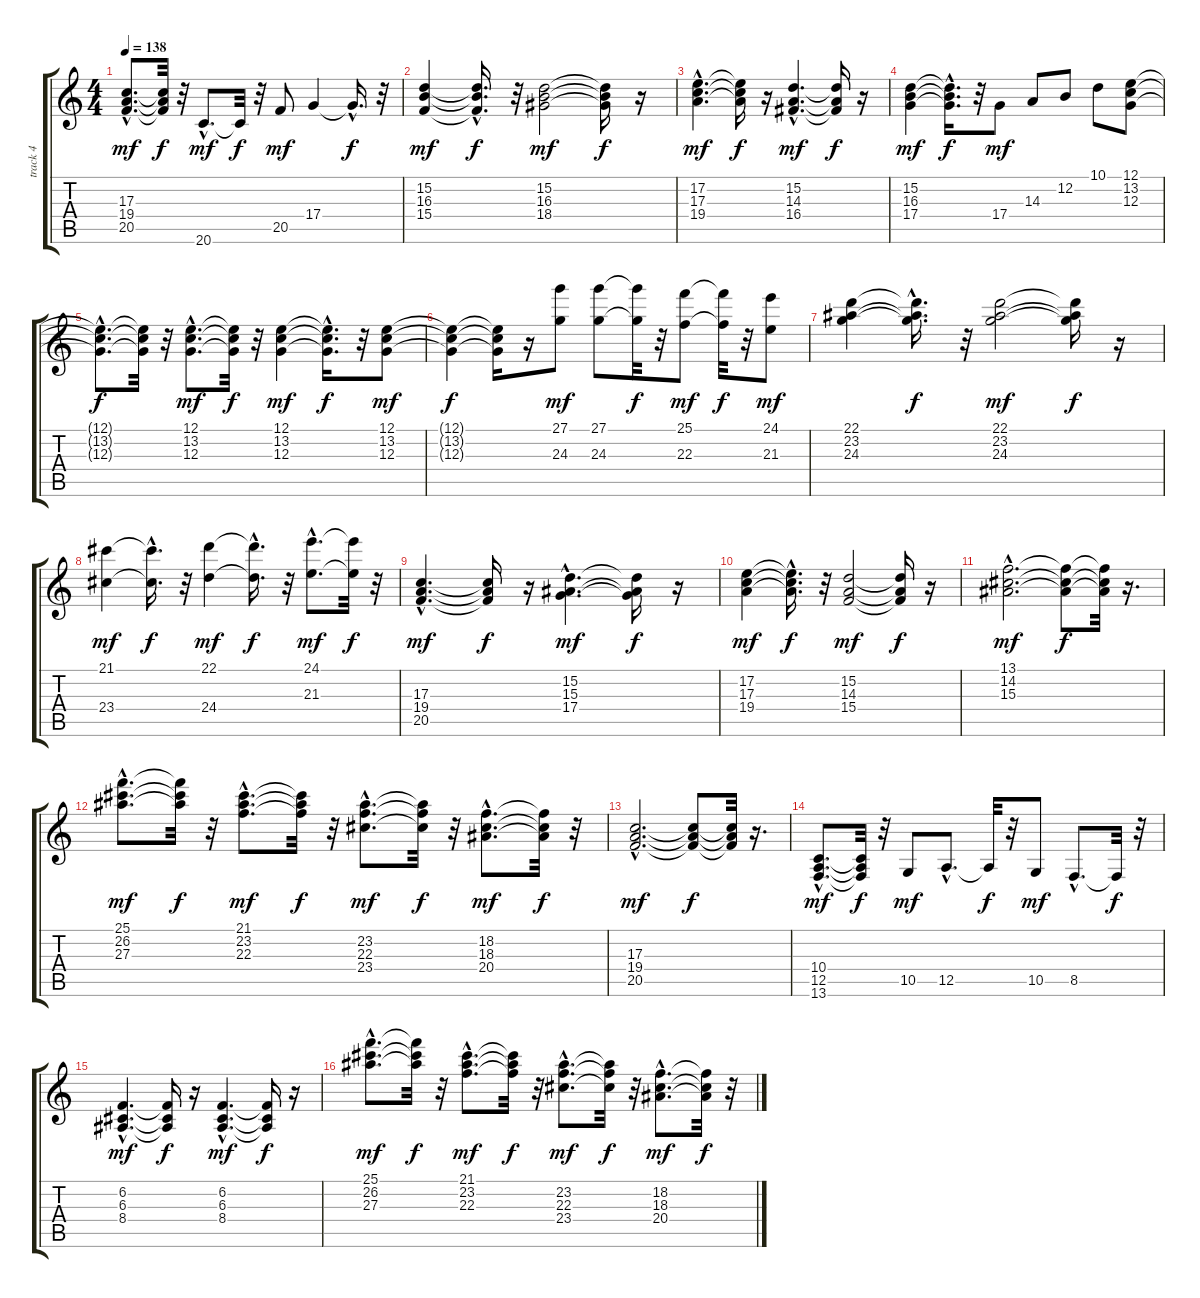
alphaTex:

\track ("track 4 " "track 4 ") {instrument electricgrandpiano}
\staff {score tabs}
\tuning (E4 B3 G3 D3 A2 E2) {hide}
\ts (4 4)
\tempo 138
\clef g2
\ks c
(17.3{hac} 19.4{hac} 20.5{hac}).8{d dy mf} (17.3{t} 19.4{t} 20.5{t}).32{dy f} r.32 20.6{hac}.8{d dy mf} 20.6{t}.32{dy f} r.32 20.5.8{dy mf} 17.4.4 17.4{hac t}.16{d dy f} r.32 |
(15.2 16.3 15.4).4{dy mf} (15.2{hac t} 16.3{hac t} 15.4{hac t}).16{d dy f} r.32 (15.2 16.3 18.4).2{dy mf} (15.2{t} 16.3{t} 18.4{t}).16{dy f} r.16 |
(17.2{hac} 17.3{hac} 19.4{hac}).4{d dy mf} (17.2{t} 17.3{t} 19.4{t}).16{dy f} r.16 (15.2{hac} 14.3{hac} 16.4{hac}).4{d dy mf} (15.2{t} 14.3{t} 16.4{t}).16{dy f} r.16 |
(15.2 16.3 17.4).4{dy mf} (15.2{hac t} 16.3{hac t} 17.4{hac t}).16{d dy f} r.32 17.4.8{dy mf} 14.3.8 12.2.8 10.1.8 (12.1 13.2 12.3).8 |
(12.1{hac t} 13.2{hac t} 12.3{hac t}).8{d dy f} (12.1{t} 13.2{t} 12.3{t}).32 r.32 (12.1{hac} 13.2{hac} 12.3{hac}).8{d dy mf} (12.1{t} 13.2{t} 12.3{t}).32{dy f} r.32 (12.1 13.2 12.3).4{dy mf} (12.1{hac t} 13.2{hac t} 12.3{hac t}).16{d dy f} r.32 (12.1 13.2 12.3).8{dy mf} |
(12.1{t} 13.2{t} 12.3{t}).4{dy f} (12.1{t} 13.2{t} 12.3{t}).16 r.16 (27.1 24.3).8{dy mf} (27.1 24.3).8 (27.1{t} 24.3{t}).32{dy f} r.32 (25.1 22.3).8{dy mf} (25.1{t} 22.3{t}).32{dy f} r.32 (24.1 21.3).8{dy mf} |
(22.1 23.2 24.3).4 (22.1{hac t} 23.2{hac t} 24.3{hac t}).16{d dy f} r.32 (22.1 23.2 24.3).2{dy mf} (22.1{t} 23.2{t} 24.3{t}).16{dy f} r.16 |
(21.1 23.4).4{dy mf} (21.1{hac t} 23.4{hac t}).16{d dy f} r.32 (22.1 24.4).4{dy mf} (22.1{hac t} 24.4{hac t}).16{d dy f} r.32 (24.1{hac} 21.3{hac}).8{d dy mf} (24.1{t} 21.3{t}).32{dy f} r.32 |
(17.3{hac} 19.4{hac} 20.5{hac}).4{d dy mf} (17.3{t} 19.4{t} 20.5{t}).16{dy f} r.16 (15.2{hac} 15.3{hac} 17.4{hac}).4{d dy mf} (15.2{t} 15.3{t} 17.4{t}).16{dy f} r.16 |
(17.2 17.3 19.4).4{dy mf} (17.2{hac t} 17.3{hac t} 19.4{hac t}).16{d dy f} r.32 (15.2 14.3 15.4).2{dy mf} (15.2{t} 14.3{t} 15.4{t}).16{dy f} r.16 |
(13.1{hac} 14.2{hac} 15.3{hac}).2{d dy mf} (13.1{t} 14.2{t} 15.3{t}).8{dy f} (13.1{t} 14.2{t} 15.3{t}).32 r.16{d} |
(25.1{hac} 26.2{hac} 27.3{hac}).8{d dy mf} (25.1{t} 26.2{t} 27.3{t}).32{dy f} r.32 (21.1{hac} 23.2{hac} 22.3{hac}).8{d dy mf} (21.1{t} 23.2{t} 22.3{t}).32{dy f} r.32 (23.2{hac} 22.3{hac} 23.4{hac}).8{d dy mf} (23.2{t} 22.3{t} 23.4{t}).32{dy f} r.32 (18.2{hac} 18.3{hac} 20.4{hac}).8{d dy mf} (18.2{t} 18.3{t} 20.4{t}).32{dy f} r.32 |
(17.3{hac} 19.4{hac} 20.5{hac}).2{d dy mf} (17.3{t} 19.4{t} 20.5{t}).8{dy f} (17.3{t} 19.4{t} 20.5{t}).32 r.16{d} |
(10.4{hac} 12.5{hac} 13.6{hac}).8{d dy mf} (10.4{t} 12.5{t} 13.6{t}).32{dy f} r.32 10.5.8{dy mf} 12.5{hac}.8{d} 12.5{t}.32{dy f} r.32 10.5.8{dy mf} 8.5{hac}.8{d} 8.5{t}.32{dy f} r.32 |
(6.2{hac} 6.3{hac} 8.4{hac}).4{d dy mf} (6.2{t} 6.3{t} 8.4{t}).16{dy f} r.16 (6.2{hac} 6.3{hac} 8.4{hac}).4{d dy mf} (6.2{t} 6.3{t} 8.4{t}).16{dy f} r.16 |
(25.1{hac} 26.2{hac} 27.3{hac}).8{d dy mf} (25.1{t} 26.2{t} 27.3{t}).32{dy f} r.32 (21.1{hac} 23.2{hac} 22.3{hac}).8{d dy mf} (21.1{t} 23.2{t} 22.3{t}).32{dy f} r.32 (23.2{hac} 22.3{hac} 23.4{hac}).8{d dy mf} (23.2{t} 22.3{t} 23.4{t}).32{dy f} r.32 (18.2{hac} 18.3{hac} 20.4{hac}).8{d dy mf} (18.2{t} 18.3{t} 20.4{t}).32{dy f} r.32
